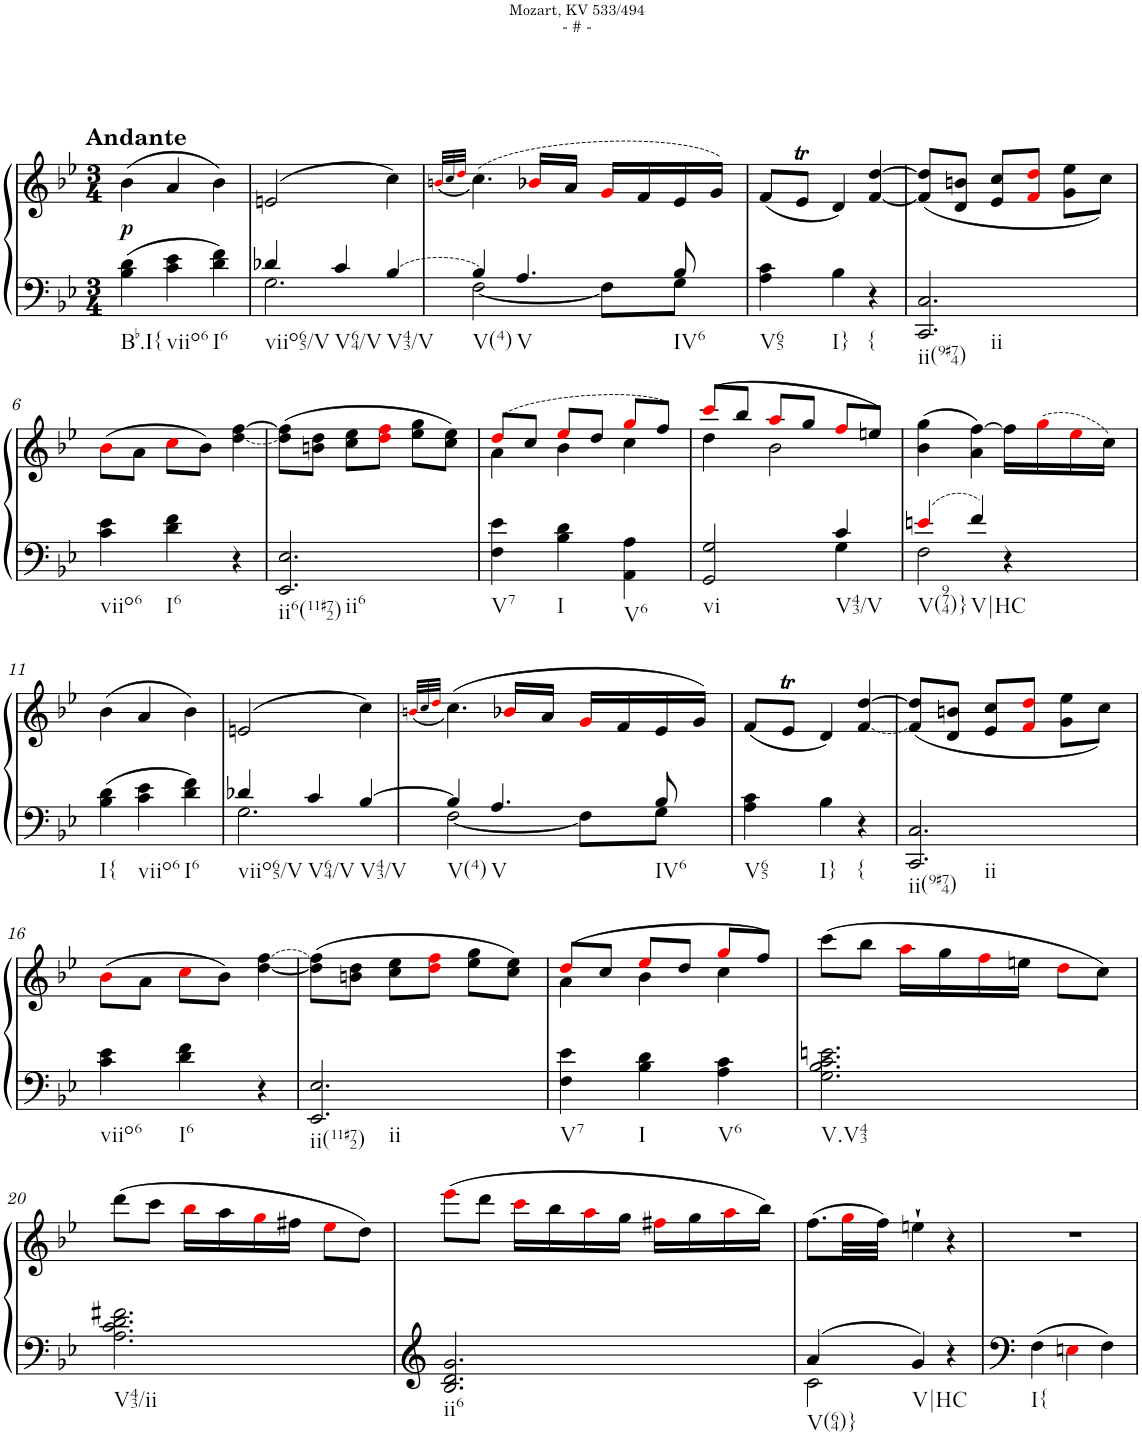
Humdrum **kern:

**kern	**kern	**dynam
*part1	*part1	*part1
*staff2	*staff1	*staff1/2
*I"unbenannt2	*	*
*clefF4	*clefG2	*
*k[b-e-]	*k[b-e-]	*
*M3/4	*M3/4	*
=1	=1	=1
!	!LO:TX:a:B:t=Andante	!
!LO:TX:b:t=Bb.I{	!	!
!	!	!LO:DY:b
4B-\ 4d\	(4b-\	p
!LO:TX:b:t=viio6	!	!
4c\ 4e-\	4a/	.
!LO:TX:b:t=I6	!	!
4d\ 4f\	4b-\)	.
=2	=2	=2
*^	*	*
!LO:TX:b:t=viio65/V	!	!	!
4d-X/	2.G\	(2en/	.
!LO:TX:b:t=V64/V	!	!	!
4c/	.	.	.
!LO:TX:b:t=V43/V	!	!	!
!LO:T:dash	!	!	!
[4B-/	.	4cc\)	.
=3	=3	=3	=3
.	.	(32qbni/LLL	.
.	.	32qcc/	.
.	.	32qddi/JJJ	.
!LO:TX:b:t=V(4)	!	!	!
4B-/]	[2F\	(4.cc\)	.
!LO:TX:b:t=V	!	!	!
4.A/	.	.	.
.	.	16b-Xi/LL	.
.	.	16a/JJ	.
.	8F\L]	16gi/LL	.
.	.	16f/	.
!LO:TX:b:t=IV6	!	!	!
8B-/	8G\J	16e-/	.
.	.	16g/JJ)	.
*v	*v	*	*
=4	=4	=4
!LO:TX:b:t=V65	!	!
4A\ 4c\	(<8f/L	.
.	8e-T/J	.
!LO:TX:b:t=I}	!	!
4B-\	4d/)	.
!LO:TX:b:t={	!	!
4r	[4f/ [4dd/	.
=5	=5	=5
!LO:TX:b:t=ii(9#74)	!	!
!LO:TX:b:t=ii	!	!
2.CC/ 2.C/	(<8f/] 8dd/]L	.
.	8d/ 8bn/J	.
.	8e-/ 8cc/L	.
.	8fi/ 8ddi/J	.
.	8g\ 8ee-\L	.
.	8cc\J)	.
!!LO:LB:g=z
=6	=6	=6
!LO:TX:b:t=viio6	!	!
4c\ 4e-\	(8b-i\L	.
.	8a\J	.
!LO:TX:b:t=I6	!	!
4d\ 4f\	8cci\L	.
.	8b-\J)	.
!	!LO:T:n=1:dash	!
4r	[4dd\ [4ff\	.
=7	=7	=7
!LO:TX:b:t=ii6(11#72)	!	!
!LO:TX:b:t=ii6	!	!
2.EE-/ 2.E-/	(8dd\] 8ff\]L	.
.	8bn\ 8dd\J	.
.	8cc\ 8ee-\L	.
.	8ddi\ 8ffi\J	.
.	8ee-\ 8gg\L	.
.	8cc\ 8ee-\J)	.
=8	=8	=8
*	*^	*
!LO:TX:b:t=V7	!	!	!
4F\ 4e-\	(8ddi/L	4a\	.
.	8cc/J	.	.
!LO:TX:b:t=I	!	!	!
4B-\ 4d\	8ee-i/L	4b-\	.
.	8dd/J	.	.
!LO:TX:b:t=V6	!	!	!
4AA\ 4A\	8ggi/L	4cc\	.
.	8ff/J)	.	.
=9	=9	=9	=9
*^	*	*	*
!LO:TX:b:t=vi	!	!	!	!
2GG/ 2G/	2ryy	(8ccci/L	4dd\	.
.	.	8bb-/J	.	.
.	.	8aai/L	2b-\	.
.	.	8gg/J	.	.
!LO:TX:b:t=V43/V	!	!	!	!
4c/	4G\	8ffi/L	.	.
.	.	8een/J)	.	.
*	*	*v	*v	*
=10	=10	=10	=10
!LO:TX:b:t=V(974)}	!	!	!
4eni/	2F\	(4b-\ 4gg\	.
!LO:TX:b:t=V|HC	!	!	!
4f/	.	4a\ [4ff\)	.
4r	4ryy	16ff\LL]	.
.	.	(16ggi\	.
.	.	16ee-i\	.
.	.	16cc\JJ)	.
*v	*v	*	*
!!LO:LB:g=z
=11	=11	=11
!LO:TX:b:t=I{	!	!
4B-\ 4d\	(4b-\	.
!LO:TX:b:t=viio6	!	!
4c\ 4e-\	4a/	.
!LO:TX:b:t=I6	!	!
4d\ 4f\	4b-\)	.
=12	=12	=12
*^	*	*
!LO:TX:b:t=viio65/V	!	!	!
4d-X/	2.G\	(2en/	.
!LO:TX:b:t=V64/V	!	!	!
4c/	.	.	.
!LO:TX:b:t=V43/V	!	!	!
[4B-/	.	4cc\)	.
=13	=13	=13	=13
.	.	(32qbni/LLL	.
.	.	32qcc/	.
.	.	32qddi/JJJ	.
!LO:TX:b:t=V(4)	!	!	!
4B-/]	[2F\	(4.cc\)	.
!LO:TX:b:t=V	!	!	!
4.A/	.	.	.
.	.	16b-Xi/LL	.
.	.	16a/JJ	.
.	8F\L]	16gi/LL	.
.	.	16f/	.
!LO:TX:b:t=IV6	!	!	!
8B-/	8G\J	16e-/	.
.	.	16g/JJ)	.
*v	*v	*	*
=14	=14	=14
!LO:TX:b:t=V65	!	!
4A\ 4c\	(<8f/L	.
.	8e-T/J	.
!LO:TX:b:t=I}	!	!
4B-\	4d/)	.
!LO:TX:b:t={	!	!
!	!LO:T:n=1:dash	!
4r	[4f/ [4dd/	.
=15	=15	=15
!LO:TX:b:t=ii(9#74)	!	!
!LO:TX:b:t=ii	!	!
2.CC/ 2.C/	(<8f/] 8dd/]L	.
.	8d/ 8bn/J	.
.	8e-/ 8cc/L	.
.	8fi/ 8ddi/J	.
.	8g\ 8ee-\L	.
.	8cc\J)	.
!!LO:LB:g=z
=16	=16	=16
!LO:TX:b:t=viio6	!	!
4c\ 4e-\	(8b-i\L	.
.	8a\J	.
!LO:TX:b:t=I6	!	!
4d\ 4f\	8cci\L	.
.	8b-\J)	.
!	!LO:T:n=2:dash	!
4r	[4dd\ [4ff\	.
=17	=17	=17
!LO:TX:b:t=ii(11#72)	!	!
!LO:TX:b:t=ii	!	!
2.EE-/ 2.E-/	(8dd\] 8ff\]L	.
.	8bn\ 8dd\J	.
.	8cc\ 8ee-\L	.
.	8ddi\ 8ffi\J	.
.	8ee-\ 8gg\L	.
.	8cc\ 8ee-\J)	.
=18	=18	=18
*	*^	*
!LO:TX:b:t=V7	!	!	!
4F\ 4e-\	(8ddi/L	4a\	.
.	8cc/J	.	.
!LO:TX:b:t=I	!	!	!
4B-\ 4d\	8ee-i/L	4b-\	.
.	8dd/J	.	.
!LO:TX:b:t=V6	!	!	!
4A\ 4c\	8ggi/L	4cc\	.
.	8ff/J)	.	.
*	*v	*v	*
=19	=19	=19
!LO:TX:b:t=V.V43	!	!
2.G\ 2.B-\ 2.c\ 2.en\	(8ccc\L	.
.	8bb-\J	.
.	16aai\LL	.
.	16gg\	.
.	16ffi\	.
.	16een\JJ	.
.	8ddi\L	.
.	8cc\J)	.
!!LO:LB:g=z
=20	=20	=20
!LO:TX:b:t=V43/ii	!	!
2.A\ 2.c\ 2.d\ 2.f#X\	(8ddd\L	.
.	8ccc\J	.
.	16bb-i\LL	.
.	16aa\	.
.	16ggi\	.
.	16ff#X\JJ	.
.	8ee-i\L	.
.	8dd\J)	.
=21	=21	=21
!LO:TX:b:t=ii6	!	!
2.B-/ 2.d/ 2.g/	(8eee-i\L	.
.	8ddd\J	.
.	16ccci\LL	.
.	16bb-\	.
.	16aai\	.
.	16gg\JJ	.
.	16ff#Xi\LL	.
.	16gg\	.
.	16aai\	.
.	16bb-\JJ)	.
=22	=22	=22
*^	*	*
!LO:TX:b:t=V(64)}	!	!	!
4a/	2c\	(8.ff\L	.
.	.	32ggi\LL	.
.	.	32ff\JJJ)	.
!LO:TX:b:t=V|HC	!	!	!
4g/	.	4een`\	.
4r	4ryy	4r	.
=23	=23	=23	=23
!LO:TX:b:t=I{	!	!	!
*v	*v	*	*
4F\	2.r	.
4Eni\	.	.
4F\	.	.
=	=	=
*-	*-	*-
